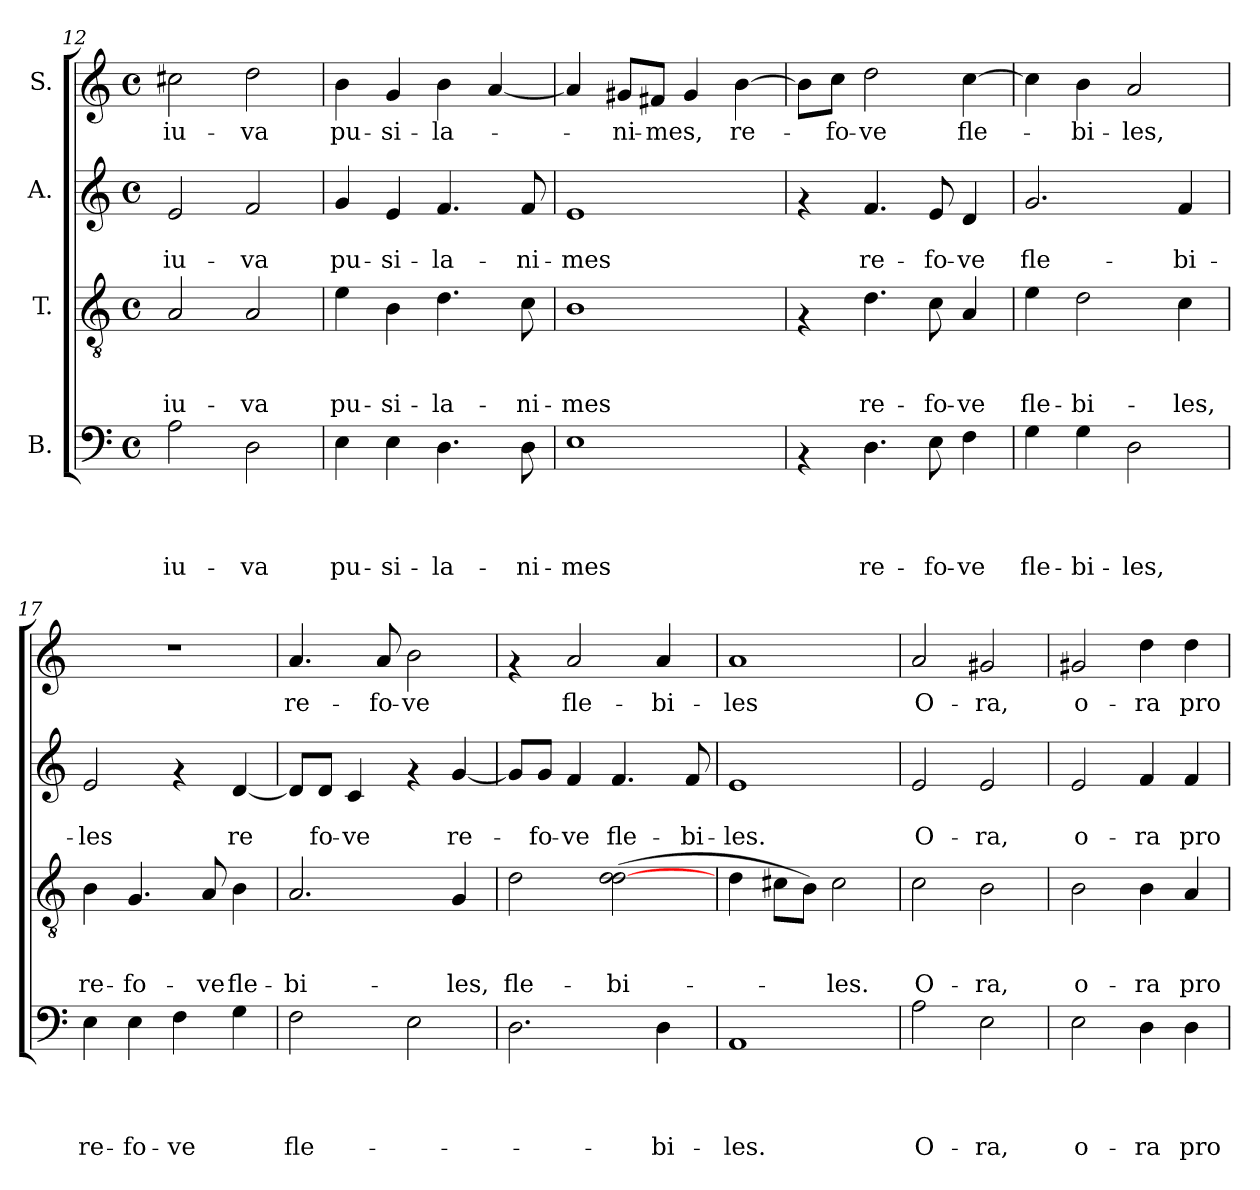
**kern	**text	**text	**text	**text	**kern	**text	**text	**text	**kern	**text	**text	**kern	**text
*part4	*part4	*part4	*part4	*part4	*part3	*part3	*part3	*part3	*part2	*part2	*part2	*part1	*part1
*staff4	*staff4	*staff4	*staff4	*staff4	*staff3	*staff3	*staff3	*staff3	*staff2	*staff2	*staff2	*staff1	*staff1
*I"B.	*	*	*	*	*I"T.	*	*	*	*I"A.	*	*	*I"S.	*
!!LO:PB:g=z
*clefF4	*	*	*	*	*clefGv2	*	*	*	*clefG2	*	*	*clefG2	*
*k[]	*	*	*	*	*k[]	*	*	*	*k[]	*	*	*k[]	*
*C:	*	*	*	*	*C:	*	*	*	*C:	*	*	*C:	*
*M4/4	*	*	*	*	*M4/4	*	*	*	*M4/4	*	*	*M4/4	*
*met(c)	*	*	*	*	*met(c)	*	*	*	*met(c)	*	*	*met(c)	*
=12	=12	=12	=12	=12	=12	=12	=12	=12	=12	=12	=12	=12	=12
!	!	!	!	!LO:LY:b	!	!	!	!LO:LY:b	!	!	!LO:LY:b	!	!LO:LY:b
2A\	.	.	.	iu-	2A/	.	.	iu-	2e/	.	iu-	2cc#X\	iu-
!	!	!	!	!LO:LY:b	!	!	!	!LO:LY:b	!	!	!LO:LY:b	!	!LO:LY:b
2D\	.	.	.	-va	2A/	.	.	-va	2f/	.	-va	2dd\	-va
=13	=13	=13	=13	=13	=13	=13	=13	=13	=13	=13	=13	=13	=13
!	!	!	!	!LO:LY:b	!	!	!	!LO:LY:b	!	!	!LO:LY:b	!	!LO:LY:b
4E\	.	.	.	pu-	4e\	.	.	pu-	4g/	.	pu-	4b\	pu-
!	!	!	!	!LO:LY:b	!	!	!	!LO:LY:b	!	!	!LO:LY:b	!	!LO:LY:b
4E\	.	.	.	-si-	4B\	.	.	-si-	4e/	.	-si-	4g/	-si-
!	!	!	!	!LO:LY:b	!	!	!	!LO:LY:b	!	!	!LO:LY:b	!	!LO:LY:b
4.D\	.	.	.	-la-	4.d\	.	.	-la-	4.f/	.	-la-	4b\	-la-
.	.	.	.	.	.	.	.	.	.	.	.	[>4a/	.
!	!	!	!	!LO:LY:b	!	!	!	!LO:LY:b	!	!	!LO:LY:b	!	!
8D\	.	.	.	-ni-	8c\	.	.	-ni-	8f/	.	-ni-	.	.
=14	=14	=14	=14	=14	=14	=14	=14	=14	=14	=14	=14	=14	=14
!	!	!	!	!LO:LY:b	!	!	!	!LO:LY:b	!	!	!LO:LY:b	!	!
1E	.	.	.	-mes	1B	.	.	-mes	1e	.	-mes	4a/]	.
!	!	!	!	!	!	!	!	!	!	!	!	!	!LO:LY:b
.	.	.	.	.	.	.	.	.	.	.	.	8g#X/L	-ni-
!	!	!	!	!	!	!	!	!	!	!	!	!	!LO:LY:b
.	.	.	.	.	.	.	.	.	.	.	.	8f#X/J	-mes,
.	.	.	.	.	.	.	.	.	.	.	.	4g#/	.
!	!	!	!	!	!	!	!	!	!	!	!	!	!LO:LY:b
.	.	.	.	.	.	.	.	.	.	.	.	[>4b\	re-
=15	=15	=15	=15	=15	=15	=15	=15	=15	=15	=15	=15	=15	=15
4rAA	.	.	.	.	4rF	.	.	.	4rf	.	.	8b\L]	.
!	!	!	!	!	!	!	!	!	!	!	!	!	!LO:LY:b
.	.	.	.	.	.	.	.	.	.	.	.	8cc\J	-fo-
!	!	!	!	!LO:LY:b	!	!	!	!LO:LY:b	!	!	!LO:LY:b	!	!LO:LY:b
4.D\	.	.	.	re-	4.d\	.	.	re-	4.f/	.	re-	2dd\	-ve
!	!	!	!	!LO:LY:b	!	!	!	!LO:LY:b	!	!	!LO:LY:b	!	!
8E\	.	.	.	-fo-	8c\	.	.	-fo-	8e/	.	-fo-	.	.
!	!	!	!	!LO:LY:b	!	!	!	!LO:LY:b	!	!	!LO:LY:b	!	!LO:LY:b
4F\	.	.	.	-ve	4A/	.	.	-ve	4d/	.	-ve	[>4cc\	fle-
=16	=16	=16	=16	=16	=16	=16	=16	=16	=16	=16	=16	=16	=16
!	!	!	!	!LO:LY:b	!	!	!	!LO:LY:b	!	!	!LO:LY:b	!	!
4G\	.	.	.	fle-	4e\	.	.	fle-	2.g/	.	fle-	4cc\]	.
!	!	!	!	!LO:LY:b	!	!	!	!LO:LY:b	!	!	!	!	!LO:LY:b
4G\	.	.	.	-bi-	2d\	.	.	-bi-	.	.	.	4b\	-bi-
!	!	!	!	!LO:LY:b	!	!	!	!	!	!	!	!	!LO:LY:b
2D\	.	.	.	-les,	.	.	.	.	.	.	.	2a/	-les,
!	!	!	!	!	!	!	!	!LO:LY:b	!	!	!LO:LY:b	!	!
.	.	.	.	.	4c\	.	.	-les,	4f/	.	-bi-	.	.
=17	=17	=17	=17	=17	=17	=17	=17	=17	=17	=17	=17	=17	=17
!	!	!	!	!LO:LY:b	!	!	!	!LO:LY:b	!	!	!LO:LY:b	!	!
4E\	.	.	.	re-	4B\	.	.	re-	2e/	.	-les	1r	.
!	!	!	!	!LO:LY:b	!	!	!	!LO:LY:b	!	!	!	!	!
4E\	.	.	.	-fo-	4.G/	.	.	-fo-	.	.	.	.	.
!	!	!	!	!LO:LY:b	!	!	!	!	!	!	!	!	!
4F\	.	.	.	-ve	.	.	.	.	4rf	.	.	.	.
!	!	!	!	!	!	!	!	!LO:LY:b	!	!	!	!	!
.	.	.	.	.	8A/	.	.	-ve	.	.	.	.	.
!	!	!	!	!	!	!	!	!LO:LY:b	!	!	!LO:LY:b	!	!
4G\	.	.	.	.	4B\	.	.	fle-	[>4d/	.	re	.	.
!!LO:PB:g=z
=18	=18	=18	=18	=18	=18	=18	=18	=18	=18	=18	=18	=18	=18
!	!	!	!	!LO:LY:b	!	!	!	!LO:LY:b	!	!	!	!	!LO:LY:b
2F\	.	.	.	fle-	2.A/	.	.	-bi-	8d/L]	.	.	4.a/	re-
!	!	!	!	!	!	!	!	!	!	!	!LO:LY:b	!	!
.	.	.	.	.	.	.	.	.	8d/J	.	fo-	.	.
!	!	!	!	!	!	!	!	!	!	!	!LO:LY:b	!	!
.	.	.	.	.	.	.	.	.	4c/	.	-ve	.	.
!	!	!	!	!	!	!	!	!	!	!	!	!	!LO:LY:b
.	.	.	.	.	.	.	.	.	.	.	.	8a/	-fo-
!	!	!	!	!	!	!	!	!	!	!	!	!	!LO:LY:b
2E\	.	.	.	.	.	.	.	.	4rf	.	.	2b\	-ve
!	!	!	!	!	!	!	!	!LO:LY:b	!	!	!LO:LY:b	!	!
.	.	.	.	.	4G/	.	.	-les,	[>4g/	.	re-	.	.
=19	=19	=19	=19	=19	=19	=19	=19	=19	=19	=19	=19	=19	=19
!	!	!	!	!	!	!	!	!LO:LY:b	!	!	!	!	!
2.D\	.	.	.	.	2d\	.	.	fle-	8g/L]	.	.	4rf	.
!	!	!	!	!	!	!	!	!	!	!	!LO:LY:b	!	!
.	.	.	.	.	.	.	.	.	8g/J	.	-fo-	.	.
!	!	!	!	!	!	!	!	!	!	!	!LO:LY:b	!	!LO:LY:b
.	.	.	.	.	.	.	.	.	4f/	.	-ve	2a/	fle-
!	!	!	!	!	!	!	!	!LO:LY:b	!	!	!LO:LY:b	!	!
.	.	.	.	.	(>2d\ [>2d\	.	.	-bi-	4.f/	.	fle-	.	.
!	!	!	!	!LO:LY:b	!	!	!	!	!	!	!	!	!LO:LY:b
4D\	.	.	.	-bi-	.	.	.	.	.	.	.	4a/	-bi-
!	!	!	!	!	!	!	!	!	!	!	!LO:LY:b	!	!
.	.	.	.	.	.	.	.	.	8f/	.	-bi-	.	.
=20	=20	=20	=20	=20	=20	=20	=20	=20	=20	=20	=20	=20	=20
!	!	!	!	!LO:LY:b	!	!	!	!	!	!	!LO:LY:b	!	!LO:LY:b
1AA	.	.	.	-les.	4d\	.	.	.	1e	.	-les.	1a	-les
.	.	.	.	.	8c#X\L	.	.	.	.	.	.	.	.
.	.	.	.	.	8B\J)	.	.	.	.	.	.	.	.
!	!	!	!	!	!	!	!	!LO:LY:b	!	!	!	!	!
.	.	.	.	.	2c#\	.	.	-les.	.	.	.	.	.
=21	=21	=21	=21	=21	=21	=21	=21	=21	=21	=21	=21	=21	=21
!	!	!	!	!LO:LY:b	!	!	!	!LO:LY:b	!	!	!LO:LY:b	!	!LO:LY:b
2A\	.	.	.	O-	2c\	.	.	O-	2e/	.	O-	2a/	O-
!	!	!	!	!LO:LY:b	!	!	!	!LO:LY:b	!	!	!LO:LY:b	!	!LO:LY:b
2E\	.	.	.	-ra,	2B\	.	.	-ra,	2e/	.	-ra,	2g#X/	-ra,
=22	=22	=22	=22	=22	=22	=22	=22	=22	=22	=22	=22	=22	=22
!	!	!	!	!LO:LY:b	!	!	!	!LO:LY:b	!	!	!LO:LY:b	!	!LO:LY:b
2E\	.	.	.	o-	2B\	.	.	o-	2e/	.	o-	2g#X/	o-
!	!	!	!	!LO:LY:b	!	!	!	!LO:LY:b	!	!	!LO:LY:b	!	!LO:LY:b
4D\	.	.	.	-ra	4B\	.	.	-ra	4f/	.	-ra	4dd\	-ra
!	!	!	!	!LO:LY:b	!	!	!	!LO:LY:b	!	!	!LO:LY:b	!	!LO:LY:b
4D\	.	.	.	pro	4A/	.	.	pro	4f/	.	pro	4dd\	pro
=	=	=	=	=	=	=	=	=	=	=	=	=	=
*-	*-	*-	*-	*-	*-	*-	*-	*-	*-	*-	*-	*-	*-
